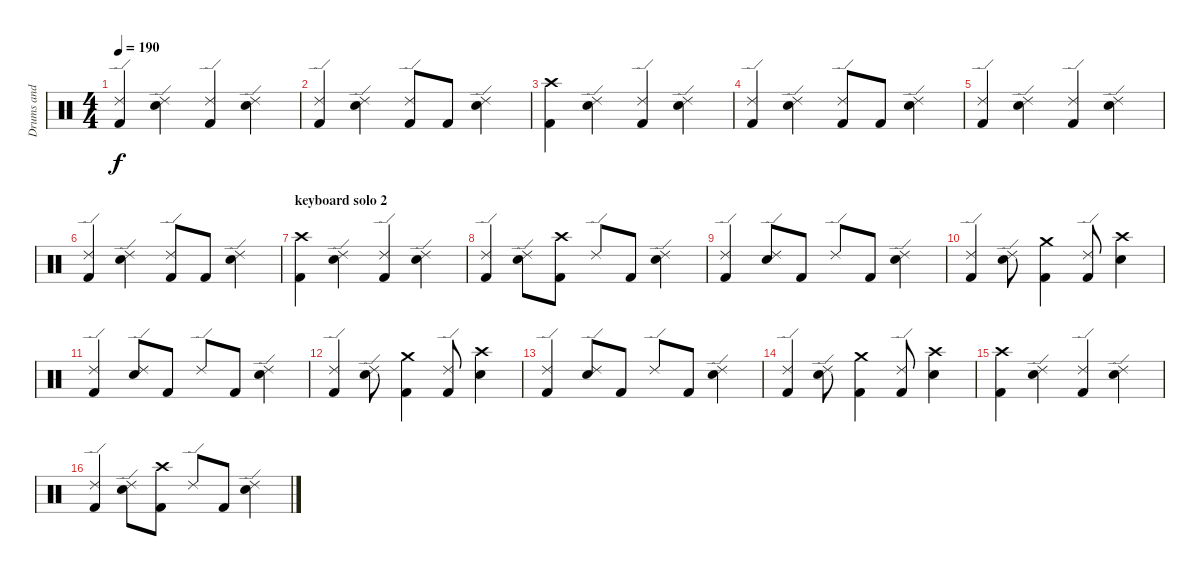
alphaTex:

\track ("Drums and Percussion (Pace)" "Drums and ") {instrument percussion}
\staff {score}
\articulation defaults
\ts (4 4)
\tempo 190
\clef neutral
\ks c
("Ride (edge) 2" "Kick (hit) 2").4{dy f} ("Ride (edge) 2" "Electric Snare (hit)").4 ("Ride (edge) 2" "Kick (hit) 2").4 ("Ride (edge) 2" "Electric Snare (hit)").4 |
("Ride (edge) 2" "Kick (hit) 2").4 ("Ride (edge) 2" "Electric Snare (hit)").4 ("Ride (edge) 2" "Kick (hit) 2").8 "Kick (hit) 2".8 ("Ride (edge) 2" "Electric Snare (hit)").4 |
("Crash high (hit)" "Kick (hit) 2").4 ("Ride (edge) 2" "Electric Snare (hit)").4 ("Ride (edge) 2" "Kick (hit) 2").4 ("Ride (edge) 2" "Electric Snare (hit)").4 |
("Ride (edge) 2" "Kick (hit) 2").4 ("Ride (edge) 2" "Electric Snare (hit)").4 ("Ride (edge) 2" "Kick (hit) 2").8 "Kick (hit) 2".8 ("Ride (edge) 2" "Electric Snare (hit)").4 |
("Ride (edge) 2" "Kick (hit) 2").4 ("Ride (edge) 2" "Electric Snare (hit)").4 ("Ride (edge) 2" "Kick (hit) 2").4 ("Ride (edge) 2" "Electric Snare (hit)").4 |
("Ride (edge) 2" "Kick (hit) 2").4 ("Ride (edge) 2" "Electric Snare (hit)").4 ("Ride (edge) 2" "Kick (hit) 2").8 "Kick (hit) 2".8 ("Ride (edge) 2" "Electric Snare (hit)").4 |
\section ("" "keyboard solo 2")
("Crash high (hit)" "Kick (hit) 2").4 ("Ride (edge) 2" "Electric Snare (hit)").4 ("Ride (edge) 2" "Kick (hit) 2").4 ("Ride (edge) 2" "Electric Snare (hit)").4 |
("Ride (edge) 2" "Kick (hit) 2").4 ("Ride (edge) 2" "Electric Snare (hit)").8 ("Crash high (hit)" "Kick (hit) 2").8 "Ride (edge) 2".8 "Kick (hit) 2".8 ("Ride (edge) 2" "Electric Snare (hit)").4 |
("Ride (edge) 2" "Kick (hit) 2").4 ("Ride (edge) 2" "Electric Snare (hit)").8 "Kick (hit) 2".8 "Ride (edge) 2".8 "Kick (hit) 2".8 ("Ride (edge) 2" "Electric Snare (hit)").4 |
("Ride (edge) 2" "Kick (hit) 2").4 ("Ride (edge) 2" "Electric Snare (hit)").8 ("Crash medium (hit)" "Kick (hit) 2").4 ("Ride (edge) 2" "Kick (hit) 2").8 ("Crash high (hit)" "Electric Snare (hit)").4 |
("Ride (edge) 2" "Kick (hit) 2").4 ("Ride (edge) 2" "Electric Snare (hit)").8 "Kick (hit) 2".8 "Ride (edge) 2".8 "Kick (hit) 2".8 ("Ride (edge) 2" "Electric Snare (hit)").4 |
("Ride (edge) 2" "Kick (hit) 2").4 ("Ride (edge) 2" "Electric Snare (hit)").8 ("Crash medium (hit)" "Kick (hit) 2").4 ("Ride (edge) 2" "Kick (hit) 2").8 ("Crash high (hit)" "Electric Snare (hit)").4 |
("Ride (edge) 2" "Kick (hit) 2").4 ("Ride (edge) 2" "Electric Snare (hit)").8 "Kick (hit) 2".8 "Ride (edge) 2".8 "Kick (hit) 2".8 ("Ride (edge) 2" "Electric Snare (hit)").4 |
("Ride (edge) 2" "Kick (hit) 2").4 ("Ride (edge) 2" "Electric Snare (hit)").8 ("Crash medium (hit)" "Kick (hit) 2").4 ("Ride (edge) 2" "Kick (hit) 2").8 ("Crash high (hit)" "Electric Snare (hit)").4 |
("Crash high (hit)" "Kick (hit) 2").4 ("Ride (edge) 2" "Electric Snare (hit)").4 ("Ride (edge) 2" "Kick (hit) 2").4 ("Ride (edge) 2" "Electric Snare (hit)").4 |
("Ride (edge) 2" "Kick (hit) 2").4 ("Ride (edge) 2" "Electric Snare (hit)").8 ("Crash high (hit)" "Kick (hit) 2").8 "Ride (edge) 2".8 "Kick (hit) 2".8 ("Ride (edge) 2" "Electric Snare (hit)").4
